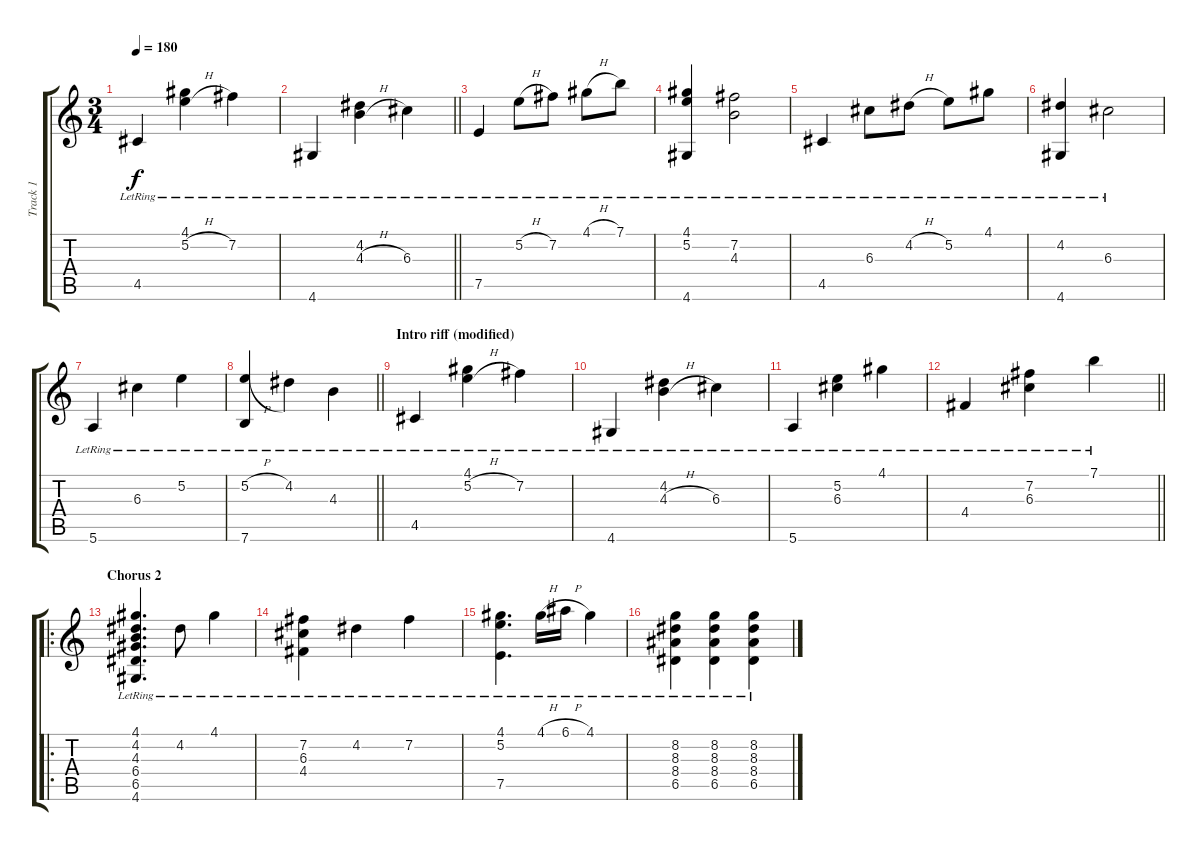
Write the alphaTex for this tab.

\track ("Track 1" "Track 1") {instrument acousticguitarsteel}
\staff {score tabs}
\tuning (E4 B3 G3 D3 A2 E2) {hide}
\ts (3 4)
\tempo 180
\clef g2
\ks c
4.5{lr}.4{dy f} (4.1{lr} 5.2{h lr}).4 7.2{lr}.4 |
\barLineRight lightlight
4.6{lr}.4 (4.2{lr} 4.3{h lr}).4 6.3{lr}.4 |
7.5{lr}.4 5.2{h lr}.8 7.2{lr}.8 4.1{h lr}.8 7.1{lr}.8 |
(4.1{lr} 5.2{lr} 4.6{lr}).4 (7.2{lr} 4.3{lr}).2 |
4.5{lr}.4 6.3{lr}.8 4.2{h lr}.8 5.2{lr}.8 4.1{lr}.8 |
(4.2{lr} 4.6{lr}).4 6.3{lr}.2 |
5.6{lr}.4 6.3{lr}.4 5.2{lr}.4 |
\barLineRight lightlight
(5.2{h lr} 7.6{lr}).4 4.2{lr}.4 4.3{lr}.4 |
\section ("" "Intro riff (modified)")
4.5{lr}.4 (4.1{lr} 5.2{h lr}).4 7.2{lr}.4 |
4.6{lr}.4 (4.2{lr} 4.3{h lr}).4 6.3{lr}.4 |
5.6{lr}.4 (5.2{lr} 6.3{lr}).4 4.1{lr}.4 |
\barLineRight lightlight
4.4{lr}.4 (7.2{lr} 6.3{lr}).4 7.1{lr}.4 |
\ro
\section ("" "Chorus 2")
(4.1{lr} 4.2{lr} 4.3{lr} 6.4{lr} 6.5{lr} 4.6{lr}).4{d} 4.2{lr}.8 4.1{lr}.4 |
(7.2{lr} 6.3{lr} 4.4{lr}).4 4.2{lr}.4 7.2{lr}.4 |
(4.1{lr} 5.2{lr} 7.5{lr}).4{d} 4.1{h lr}.16 6.1{h lr}.16 4.1{lr}.4 |
(8.2{lr} 8.3{lr} 8.4{lr} 6.5{lr}).4 (8.2{lr} 8.3{lr} 8.4{lr} 6.5{lr}).4 (8.2{lr} 8.3{lr} 8.4{lr} 6.5{lr}).4
